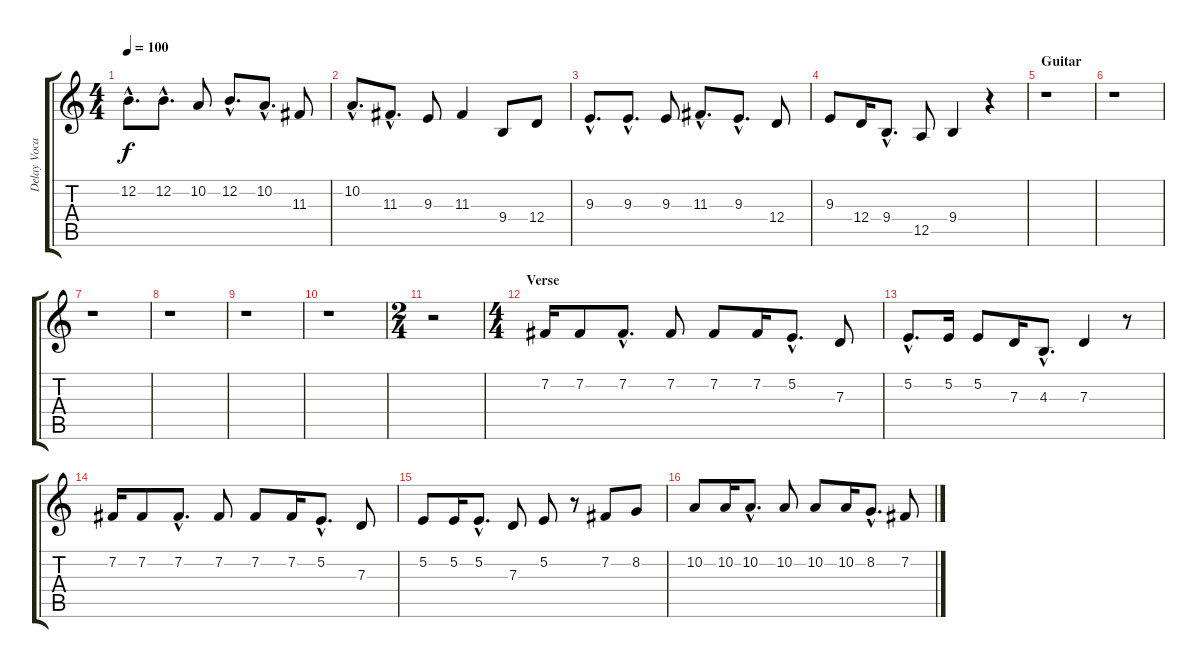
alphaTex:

\track ("Delay Vocals" "Delay Voca") {instrument pad8sweep}
\staff {score tabs}
\tuning (E4 B3 G3 D3 A2 E2) {hide}
\ts (4 4)
\tempo 100
\clef g2
\ks c
12.2{hac}.8{d dy f} 12.2{hac}.8{d} 10.2.8 12.2{hac}.8{d} 10.2{hac}.8{d} 11.3.8 |
10.2{hac}.8{d} 11.3{hac}.8{d} 9.3.8 11.3.4 9.4.8 12.4.8 |
9.3{hac}.8{d} 9.3{hac}.8{d} 9.3.8 11.3{hac}.8{d} 9.3{hac}.8{d} 12.4.8 |
9.3.8 12.4.16 9.4{hac}.8{d} 12.5.8 9.4.4 r.4 |
\section ("" "Guitar")
r.1 |
r.1 |
r.1 |
r.1 |
r.1 |
r.1 |
\ts (2 4)
r.2 |
\ts (4 4)
\section ("" "Verse")
7.2.16 7.2.8 7.2{hac}.8{d} 7.2.8 7.2.8 7.2.16 5.2{hac}.8{d} 7.3.8 |
5.2{hac}.8{d} 5.2.16 5.2.8 7.3.16 4.3{hac}.8{d} 7.3.4 r.8 |
7.2.16 7.2.8 7.2{hac}.8{d} 7.2.8 7.2.8 7.2.16 5.2{hac}.8{d} 7.3.8 |
5.2.8 5.2.16 5.2{hac}.8{d} 7.3.8 5.2.8 r.8 7.2.8 8.2.8 |
\section ("" "")
10.2.8 10.2.16 10.2{hac}.8{d} 10.2.8 10.2.8 10.2.16 8.2{hac}.8{d} 7.2.8
